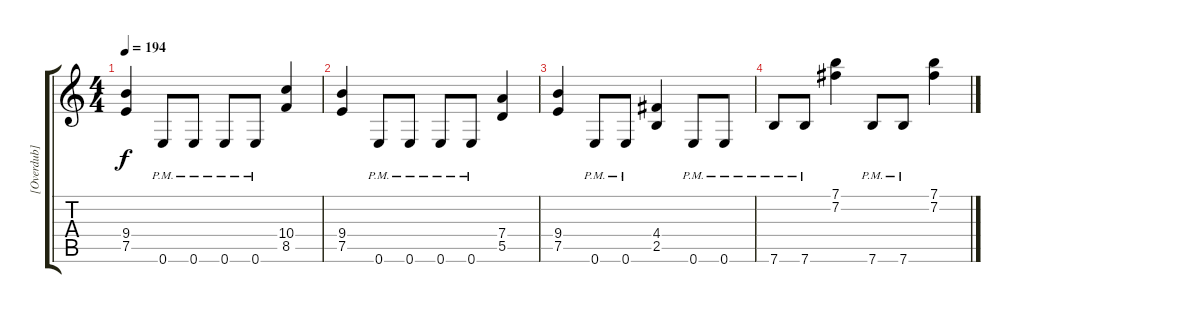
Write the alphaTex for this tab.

\track ("[Overdub]" "[Overdub]") {instrument distortionguitar}
\staff {score tabs}
\tuning (E4 B3 G3 D3 A2 E2) {hide}
\ts (4 4)
\tempo 194
\clef g2
\ks c
(9.4 7.5).4{dy f} 0.6{pm}.8 0.6{pm}.8 0.6{pm}.8 0.6{pm}.8 (10.4 8.5).4 |
(9.4 7.5).4 0.6{pm}.8 0.6{pm}.8 0.6{pm}.8 0.6{pm}.8 (7.4 5.5).4 |
(9.4 7.5).4 0.6{pm}.8 0.6{pm}.8 (4.4 2.5).4 0.6{pm}.8 0.6{pm}.8 |
7.6{pm}.8 7.6{pm}.8 (7.1 7.2).4 7.6{pm}.8 7.6{pm}.8 (7.1 7.2).4
